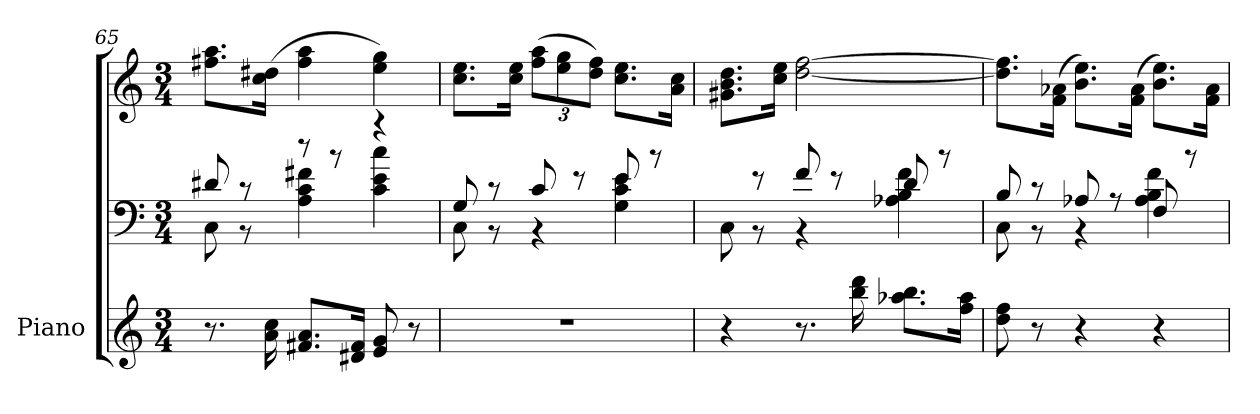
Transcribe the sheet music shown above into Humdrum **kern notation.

**kern	**kern	**kern
*part1	*part1	*part1
*staff3	*staff2	*staff1
*I"Piano	*	*
*I'Pno.	*	*
*clefG2	*clefF4	*clefG2
*k[]	*k[]	*k[]
*M3/4	*M3/4	*M3/4
=65	=65	=65
*	*^	*
8.r	8d#X/	8C\	8.ff#X\ 8.aa\L
.	8r	8r	.
16a\ 16cc\	.	.	(>16cc\ 16dd#X\Jk
8.f#X/ 8.a/L	8r	4A\ 4c\ 4f#X\	4ff#\ 4aa\
.	8r	.	.
16d#X/ 16f#/Jk	.	.	.
8e/ 8g/	4r	4c\ 4e\ 4cc\	4ee\ 4gg\)
8r	.	.	.
=66	=66	=66	=66
2.r	8G/	8C\	8.cc\ 8.ee\L
.	8r	8r	.
.	.	.	16cc\ 16ee\Jk
*	*	*	*Xbrackettup
.	8c/	4r	(>12ff\ 12aa\L
.	.	.	12ee\ 12gg\
.	8r	.	.
.	.	.	12dd\ 12ff\J)
.	8e/	4G\ 4c\ 4e\	8.cc\ 8.ee\L
.	8r	.	.
.	.	.	16a\ 16cc\Jk
=67	=67	=67	=67
4r	8ryy	8C\	8.g#X\ 8.b\ 8.dd\L
.	8r	8r	.
.	.	.	16cc\ 16ee\Jk
8.r	8f/	4r	[2dd\ [2ff\
.	8r	.	.
16bb\ 16ddd\	.	.	.
8.aa-X\ 8.bb\L	8d/	4A-X\ 4B\ 4f\	.
.	8r	.	.
16ff\ 16aa-\Jk	.	.	.
!!LO:LB:g=z
=68	=68	=68	=68
8dd\ 8ff\	8B/	8C\	8.dd\] 8.ff\]L
8r	8r	8r	.
.	.	.	(>16f\ 16a-X\Jk
4r	8A-X/	4r	8.b\ 8.ee\L)
.	8r	.	.
.	.	.	(>16f\ 16a-\Jk
4r	8F/	4A-\ 4B\ 4f\	8.b\ 8.ee\L)
.	8r	.	.
.	.	.	16f\ 16a-\Jk
*	*v	*v	*
=	=	=
*-	*-	*-
